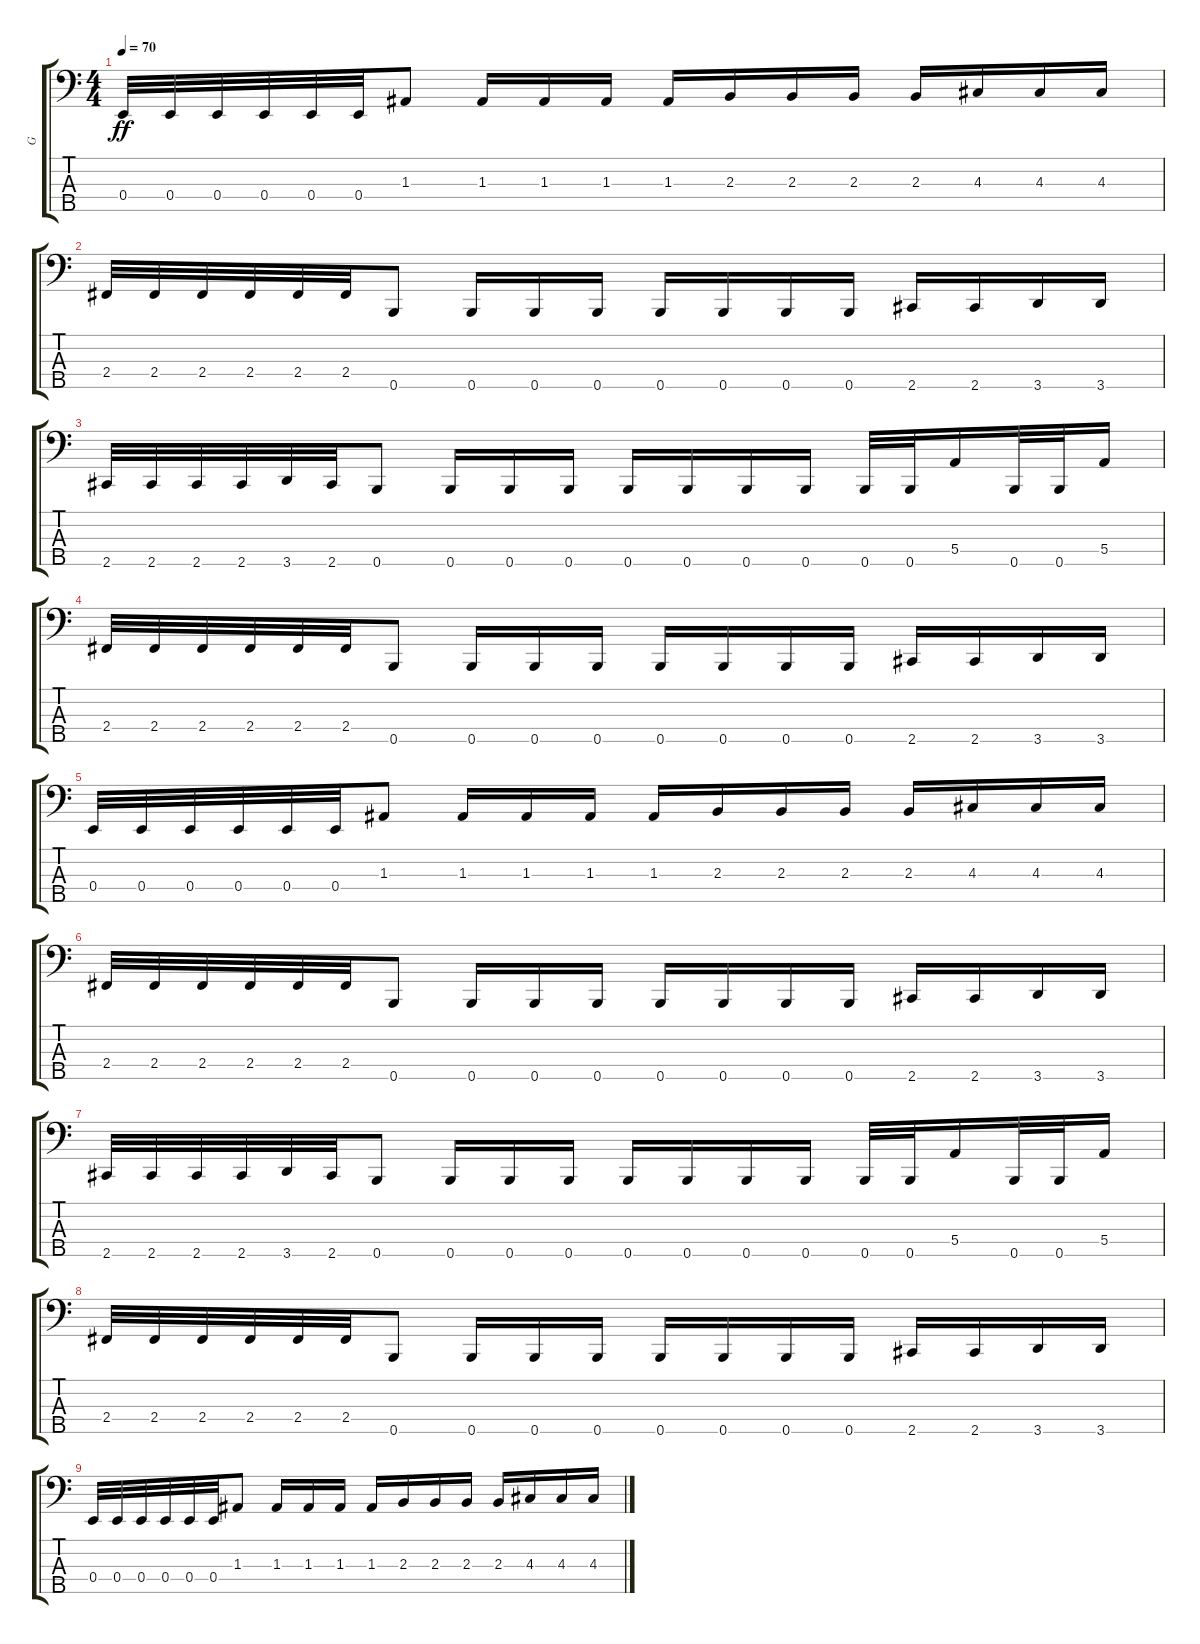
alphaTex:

\track ("G" "G") {instrument electricbassfinger}
\staff {score tabs}
\tuning (G2 D2 A1 E1 B0) {hide}
\ts (4 4)
\tempo 70
\clef f4
\ks c
0.4.32{dy ff} 0.4.32 0.4.32 0.4.32 0.4.32 0.4.32 1.3.8 1.3.16 1.3.16 1.3.16 1.3.16 2.3.16 2.3.16 2.3.16 2.3.16 4.3.16 4.3.16 4.3.16 |
2.4.32 2.4.32 2.4.32 2.4.32 2.4.32 2.4.32 0.5.8 0.5.16 0.5.16 0.5.16 0.5.16 0.5.16 0.5.16 0.5.16 2.5.16 2.5.16 3.5.16 3.5.16 |
2.5.32 2.5.32 2.5.32 2.5.32 3.5.32 2.5.32 0.5.8 0.5.16 0.5.16 0.5.16 0.5.16 0.5.16 0.5.16 0.5.16 0.5.32 0.5.32 5.4.16 0.5.32 0.5.32 5.4.16 |
2.4.32 2.4.32 2.4.32 2.4.32 2.4.32 2.4.32 0.5.8 0.5.16 0.5.16 0.5.16 0.5.16 0.5.16 0.5.16 0.5.16 2.5.16 2.5.16 3.5.16 3.5.16 |
0.4.32 0.4.32 0.4.32 0.4.32 0.4.32 0.4.32 1.3.8 1.3.16 1.3.16 1.3.16 1.3.16 2.3.16 2.3.16 2.3.16 2.3.16 4.3.16 4.3.16 4.3.16 |
2.4.32 2.4.32 2.4.32 2.4.32 2.4.32 2.4.32 0.5.8 0.5.16 0.5.16 0.5.16 0.5.16 0.5.16 0.5.16 0.5.16 2.5.16 2.5.16 3.5.16 3.5.16 |
2.5.32 2.5.32 2.5.32 2.5.32 3.5.32 2.5.32 0.5.8 0.5.16 0.5.16 0.5.16 0.5.16 0.5.16 0.5.16 0.5.16 0.5.32 0.5.32 5.4.16 0.5.32 0.5.32 5.4.16 |
2.4.32 2.4.32 2.4.32 2.4.32 2.4.32 2.4.32 0.5.8 0.5.16 0.5.16 0.5.16 0.5.16 0.5.16 0.5.16 0.5.16 2.5.16 2.5.16 3.5.16 3.5.16 |
0.4.32 0.4.32 0.4.32 0.4.32 0.4.32 0.4.32 1.3.8 1.3.16 1.3.16 1.3.16 1.3.16 2.3.16 2.3.16 2.3.16 2.3.16 4.3.16 4.3.16 4.3.16
